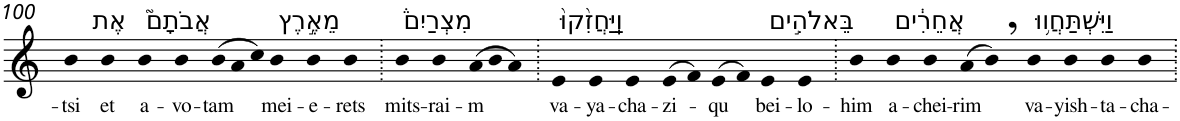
**kern	**text
*part1	*part1
*staff1	*staff1
*I"Piano	*
*I'Pno	*
!!LO:PB:g=z
*clefG2	*
*k[]	*
=100	=100
!	!LO:LY:b
4b	-tsi
!LO:TX:a:t=אֶת	!
!	!LO:LY:b
4b	et
!LO:TX:a:t=אֲבֹתָם֮	!
!	!LO:LY:b
4b	a-
!	!LO:LY:b
4b	-vo-
*Xtuplet	*
!	!LO:LY:b
(>12b	-tam
12a	.
12cc)	.
!LO:TX:a:t=מֵאֶ֣רֶץ	!
!	!LO:LY:b
4b	mei-
!	!LO:LY:b
4b	-e-
!	!LO:LY:b
4b	-rets
=101.	=101.
!LO:TX:a:t=מִצְרַיִם֒	!
!	!LO:LY:b
4b	mits-
!	!LO:LY:b
4b	-rai-
!	!LO:LY:b
(>12a	-m
12b	.
12a)	.
=102.	=102.
!LO:TX:a:t=וַֽיַּחֲזִ֙קוּ֙	!
!	!LO:LY:b
4e	va-
!	!LO:LY:b
4e	-ya-
!	!LO:LY:b
4e	-cha-
!	!LO:LY:b
(>8e	-zi-
8f)	.
!	!LO:LY:b
(>8e	-qu
8f)	.
!LO:TX:a:t=בֵּאלֹהִ֣ים	!
!	!LO:LY:b
4e	bei-
!	!LO:LY:b
4e	-lo-
=103.	=103.
!	!LO:LY:b
4b	-him
!LO:TX:a:t=אֲחֵרִ֔ים	!
!	!LO:LY:b
4b	a-
!	!LO:LY:b
4b	-chei-
!	!LO:LY:b
(>8a	-rim
8b,)	.
!LO:TX:a:t=וַיִּשְׁתַּחֲו֥וּ	!
!	!LO:LY:b
4b	va-
!	!LO:LY:b
4b	-yish-
!	!LO:LY:b
4b	-ta-
!	!LO:LY:b
4b	-cha-
=.	=.
*-	*-
